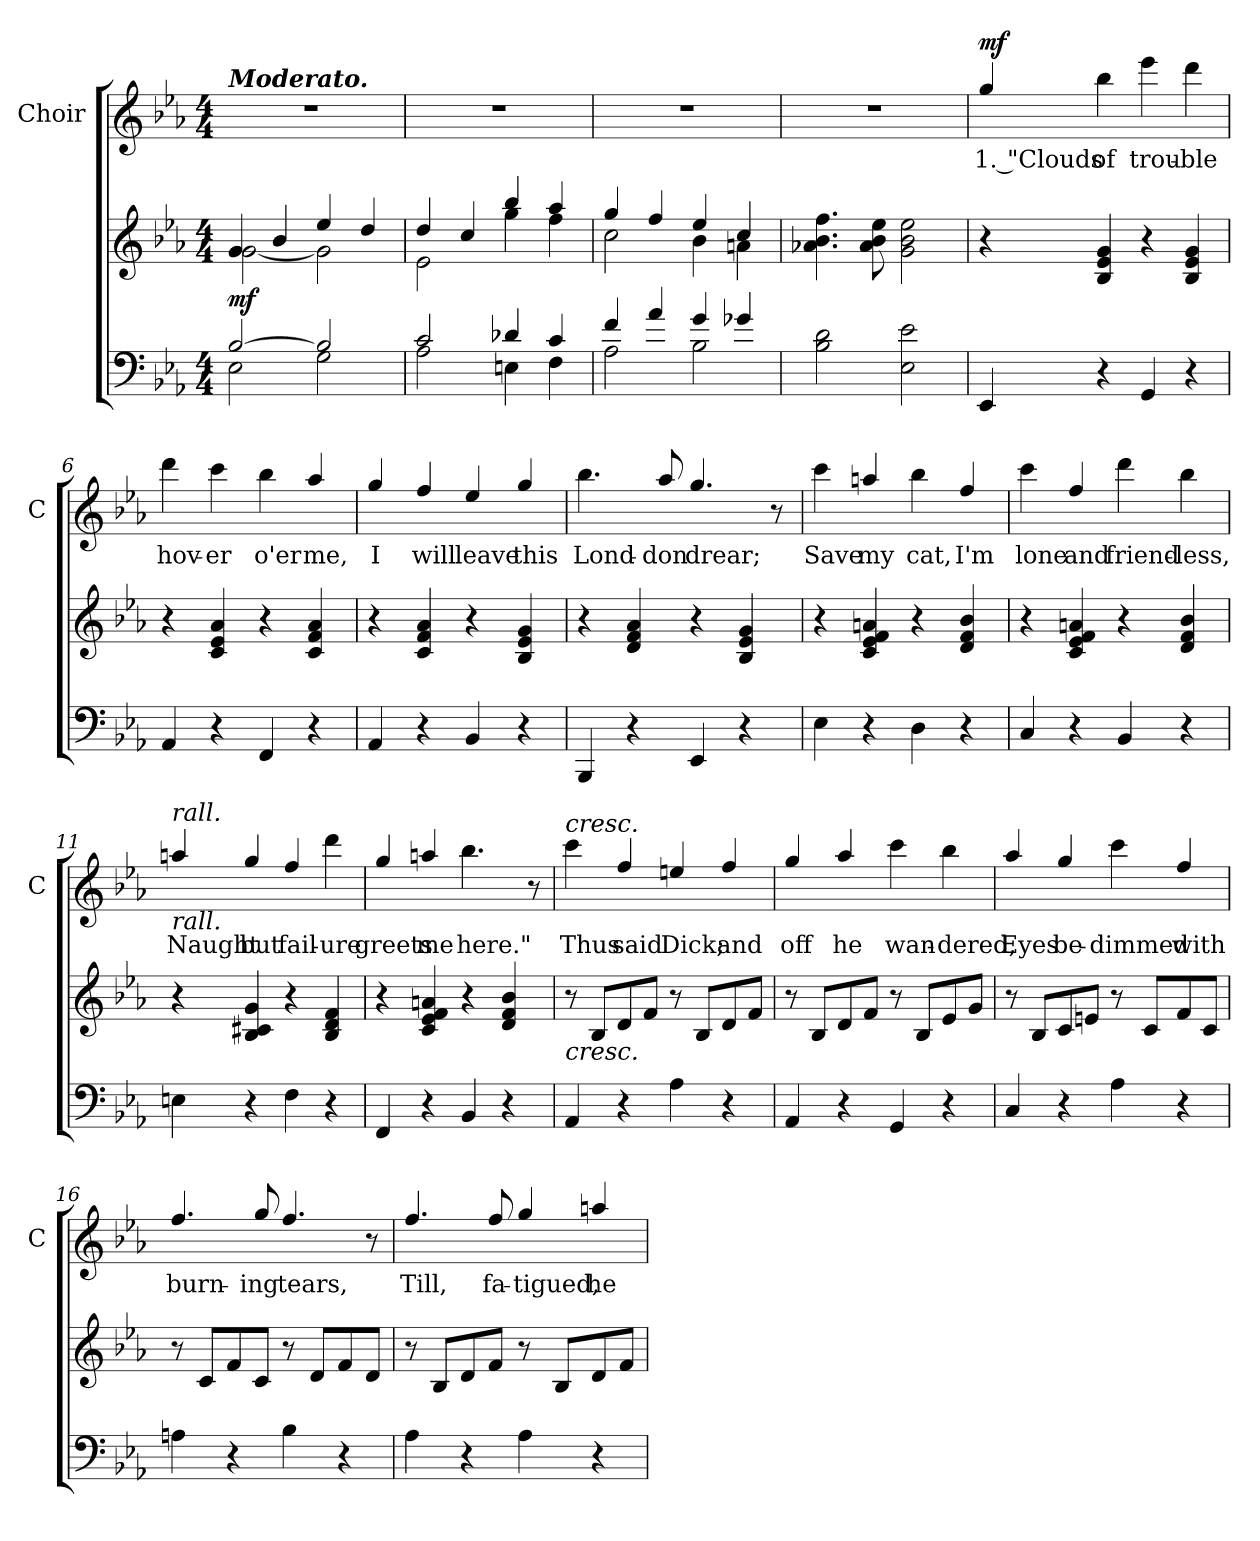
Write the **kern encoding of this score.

**kern	**kern	**dynam	**kern	**text	**dynam
*part2	*part2	*part2	*part1	*part1	*part1
*staff3	*staff2	*staff2/3	*staff1	*staff1	*staff1
*	*	*	*I"Choir	*	*
*	*	*	*I'C	*	*
*clefF4	*clefG2	*	*clefG2	*	*
*	*	*	*ITrd7c12	*	*
*k[b-e-a-]	*k[b-e-a-]	*	*k[b-e-a-]	*	*
*E-:	*E-:	*	*E-:	*	*
*M4/4	*M4/4	*	*M4/4	*	*
=1	=1	=1	=1	=1	=1
*^	*^	*	*	*	*
!	!	!	!	!	!LO:TX:a:Bi:t=Moderato.	!	!
!	!	!	!	!LO:DY:b	!	!	!
[>2B-/	2E-\	4g/	[<2g\	mf	1r	.	.
.	.	4b-/	.	.	.	.	.
2B-/]	2G\	4ee-/	2g\]	.	.	.	.
.	.	4dd/	.	.	.	.	.
=2	=2	=2	=2	=2	=2	=2	=2
2c/	2A-\	4dd/	2e-\	.	1r	.	.
.	.	4cc/	.	.	.	.	.
4d-X/	4En\	4bb-/	4gg\	.	.	.	.
4c/	4F\	4aa-/	4ff\	.	.	.	.
=3	=3	=3	=3	=3	=3	=3	=3
4f/	2A-\	4gg/	2cc\	.	1r	.	.
4a-/	.	4ff/	.	.	.	.	.
4g/	2B-\	4ee-/	4b-\	.	.	.	.
4g-X/	.	4cc/	4an\	.	.	.	.
*v	*v	*	*	*	*	*	*
*	*v	*v	*	*	*	*
=4	=4	=4	=4	=4	=4
2B-\ 2d\	4.a-X\ 4.b-\ 4.ff\	.	1r	.	.
.	8a-\ 8b-\ 8ee-\	.	.	.	.
2E-\ 2e-\	2g\ 2b-\ 2ee-\	.	.	.	.
!!LO:LB:g=z
=5	=5	=5	=5	=5	=5
!	!	!	!	!LO:LY:b	!LO:DY:a
4EE-/	4r	.	4g/	1. "Clouds	mf
!	!	!	!	!LO:LY:b	!
4r	4B-/ 4e-/ 4g/	.	4b-\	of	.
!	!	!	!	!LO:LY:b	!
4GG/	4r	.	4ee-\	trou-	.
!	!	!	!	!LO:LY:b	!
4r	4B-/ 4e-/ 4g/	.	4dd\	-ble	.
=6	=6	=6	=6	=6	=6
!	!	!	!	!LO:LY:b	!
4AA-/	4r	.	4dd\	hov-	.
!	!	!	!	!LO:LY:b	!
4r	4c/ 4e-/ 4a-/	.	4cc\	-er	.
!	!	!	!	!LO:LY:b	!
4FF/	4r	.	4b-\	o'er	.
!	!	!	!	!LO:LY:b	!
4r	4c/ 4f/ 4a-/	.	4a-/	me,	.
=7	=7	=7	=7	=7	=7
!	!	!	!	!LO:LY:b	!
4AA-/	4r	.	4g/	I	.
!	!	!	!	!LO:LY:b	!
4r	4c/ 4f/ 4a-/	.	4f/	will	.
!	!	!	!	!LO:LY:b	!
4BB-/	4r	.	4e-/	leave	.
!	!	!	!	!LO:LY:b	!
4r	4B-/ 4e-/ 4g/	.	4g/	this	.
=8	=8	=8	=8	=8	=8
!	!	!	!	!LO:LY:b	!
4BBB-/	4r	.	4.b-\	Lond-	.
4r	4d/ 4f/ 4a-/	.	.	.	.
!	!	!	!	!LO:LY:b	!
.	.	.	8a-/	-don	.
!	!	!	!	!LO:LY:b	!
4EE-/	4r	.	4.g/	drear;	.
4r	4B-/ 4e-/ 4g/	.	.	.	.
.	.	.	8r	.	.
!!LO:LB:g=z
=9	=9	=9	=9	=9	=9
!	!	!	!	!LO:LY:b	!
4E-\	4r	.	4cc\	Save	.
!	!	!	!	!LO:LY:b	!
4r	4c/ 4e-/ 4f/ 4an/	.	4an/	my	.
!	!	!	!	!LO:LY:b	!
4D\	4r	.	4b-\	cat,	.
!	!	!	!	!LO:LY:b	!
4r	4d/ 4f/ 4b-/	.	4f/	I'm	.
=10	=10	=10	=10	=10	=10
!	!	!	!	!LO:LY:b	!
4C/	4r	.	4cc\	lone	.
!	!	!	!	!LO:LY:b	!
4r	4c/ 4e-/ 4f/ 4an/	.	4f/	and	.
!	!	!	!	!LO:LY:b	!
4BB-/	4r	.	4dd\	friend-	.
!	!	!	!	!LO:LY:b	!
4r	4d/ 4f/ 4b-/	.	4b-\	-less,	.
=11	=11	=11	=11	=11	=11
!	!	!	!LO:TX:a:i:t=rall.	!	!
!	!	!	!LO:TX:b:i:t=rall.	!	!
!	!	!	!	!LO:LY:b	!
4En\	4r	.	4an/	Naught	.
!	!	!	!	!LO:LY:b	!
4r	4B-/ 4c#X/ 4g/	.	4g/	but	.
!	!	!	!	!LO:LY:b	!
4F\	4r	.	4f/	fail-	.
!	!	!	!	!LO:LY:b	!
4r	4B-/ 4d/ 4f/	.	4dd\	-ure	.
=12	=12	=12	=12	=12	=12
!	!	!	!	!LO:LY:b	!
4FF/	4r	.	4g/	greets	.
!	!	!	!	!LO:LY:b	!
4r	4c/ 4e-/ 4f/ 4an/	.	4an/	me	.
!	!	!	!	!LO:LY:b	!
4BB-/	4r	.	4.b-\	here."	.
4r	4d/ 4f/ 4b-/	.	.	.	.
.	.	.	8r	.	.
!!LO:PB:g=z
=13	=13	=13	=13	=13	=13
!	!	!	!LO:TX:a:i:t=cresc.	!	!
!	!LO:TX:b:i:t=cresc.	!	!	!	!
!	!	!	!	!LO:LY:b	!
4AA-/	8r	.	4cc\	Thus	.
.	8B-/L	.	.	.	.
!	!	!	!	!LO:LY:b	!
4r	8d/	.	4f/	said	.
.	8f/J	.	.	.	.
!	!	!	!	!LO:LY:b	!
4A-\	8r	.	4en/	Dick;	.
.	8B-/L	.	.	.	.
!	!	!	!	!LO:LY:b	!
4r	8d/	.	4f/	and	.
.	8f/J	.	.	.	.
=14	=14	=14	=14	=14	=14
!	!	!	!	!LO:LY:b	!
4AA-/	8r	.	4g/	off	.
.	8B-/L	.	.	.	.
!	!	!	!	!LO:LY:b	!
4r	8d/	.	4a-/	he	.
.	8f/J	.	.	.	.
!	!	!	!	!LO:LY:b	!
4GG/	8r	.	4cc\	wan-	.
.	8B-/L	.	.	.	.
!	!	!	!	!LO:LY:b	!
4r	8e-/	.	4b-\	-dered,	.
.	8g/J	.	.	.	.
=15	=15	=15	=15	=15	=15
!	!	!	!	!LO:LY:b	!
4C/	8r	.	4a-/	Eyes	.
.	8B-/L	.	.	.	.
!	!	!	!	!LO:LY:b	!
4r	8c/	.	4g/	be-	.
.	8en/J	.	.	.	.
!	!	!	!	!LO:LY:b	!
4A-\	8r	.	4cc\	-dimmed	.
.	8c/L	.	.	.	.
!	!	!	!	!LO:LY:b	!
4r	8f/	.	4f/	with	.
.	8c/J	.	.	.	.
=16	=16	=16	=16	=16	=16
!	!	!	!	!LO:LY:b	!
4An\	8r	.	4.f/	burn-	.
.	8c/L	.	.	.	.
4r	8f/	.	.	.	.
!	!	!	!	!LO:LY:b	!
.	8c/J	.	8g/	-ing	.
!	!	!	!	!LO:LY:b	!
4B-\	8r	.	4.f/	tears,	.
.	8d/L	.	.	.	.
4r	8f/	.	.	.	.
.	8d/J	.	8r	.	.
!!LO:LB:g=z
=17	=17	=17	=17	=17	=17
!	!	!	!	!LO:LY:b	!
4A-\	8r	.	4.f/	Till,	.
.	8B-/L	.	.	.	.
4r	8d/	.	.	.	.
!	!	!	!	!LO:LY:b	!
.	8f/J	.	8f/	fa-	.
!	!	!	!	!LO:LY:b	!
4A-\	8r	.	4g/	-tigued,	.
.	8B-/L	.	.	.	.
!	!	!	!	!LO:LY:b	!
4r	8d/	.	4an/	he	.
.	8f/J	.	.	.	.
=	=	=	=	=	=
*-	*-	*-	*-	*-	*-
